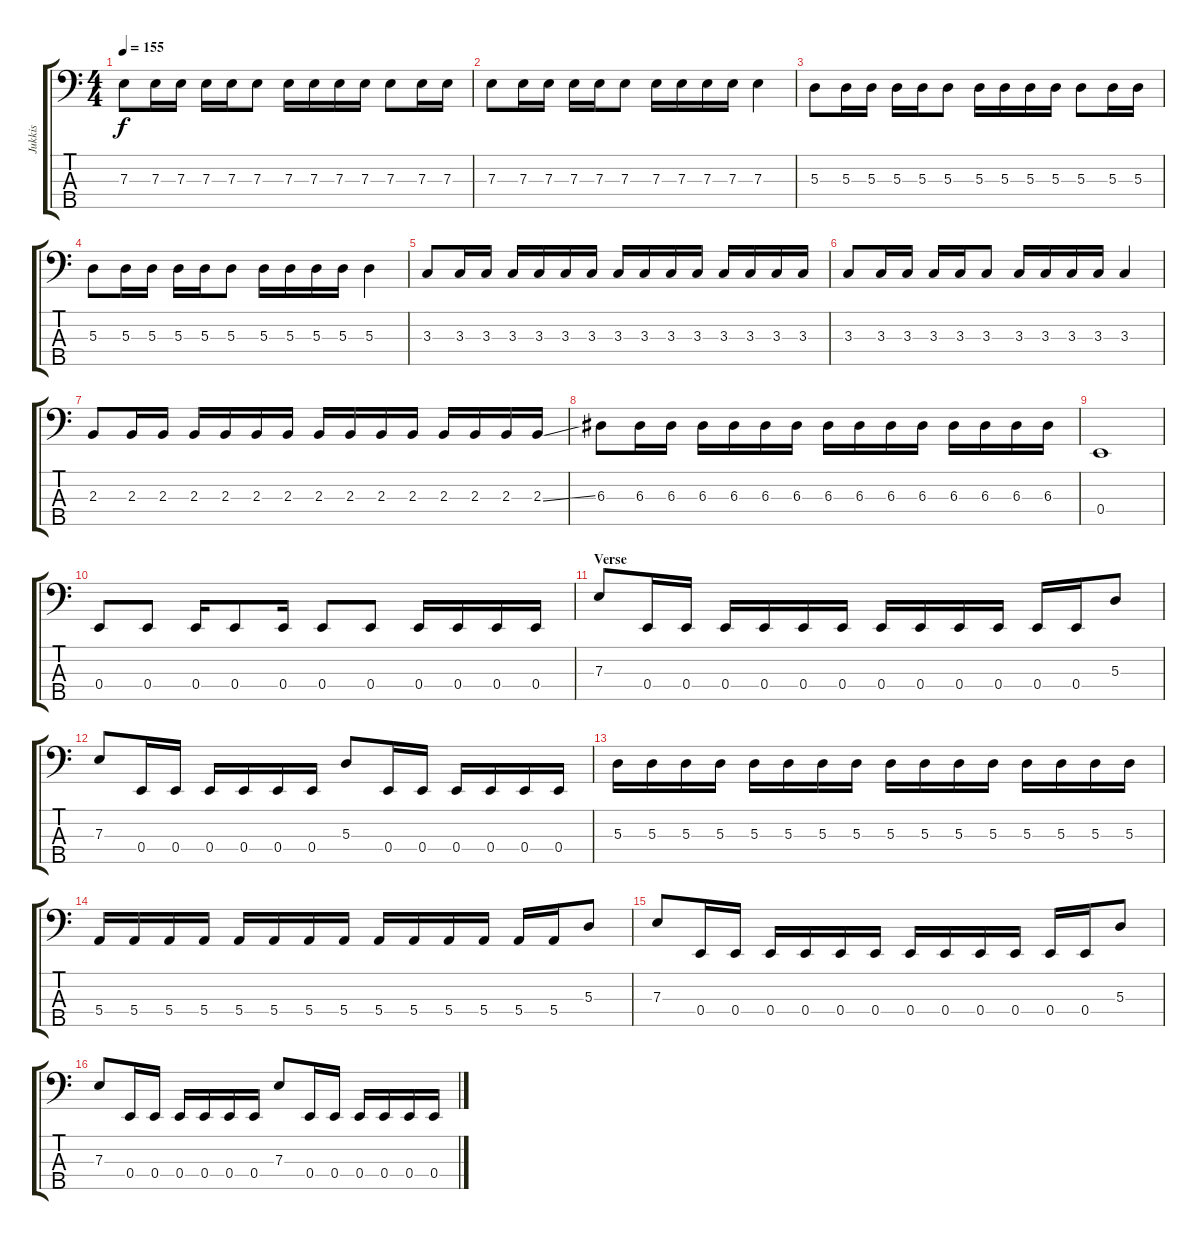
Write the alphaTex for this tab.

\track ("Jukkis" "Jukkis") {instrument electricbasspick}
\staff {score tabs}
\tuning (G2 D2 A1 E1 B0) {hide}
\ts (4 4)
\tempo 155
\clef f4
\ks c
7.3.8{dy f} 7.3.16 7.3.16 7.3.16 7.3.16 7.3.8 7.3.16 7.3.16 7.3.16 7.3.16 7.3.8 7.3.16 7.3.16 |
7.3.8 7.3.16 7.3.16 7.3.16 7.3.16 7.3.8 7.3.16 7.3.16 7.3.16 7.3.16 7.3.4 |
5.3.8 5.3.16 5.3.16 5.3.16 5.3.16 5.3.8 5.3.16 5.3.16 5.3.16 5.3.16 5.3.8 5.3.16 5.3.16 |
5.3.8 5.3.16 5.3.16 5.3.16 5.3.16 5.3.8 5.3.16 5.3.16 5.3.16 5.3.16 5.3.4 |
3.3.8 3.3.16 3.3.16 3.3.16 3.3.16 3.3.16 3.3.16 3.3.16 3.3.16 3.3.16 3.3.16 3.3.16 3.3.16 3.3.16 3.3.16 |
3.3.8 3.3.16 3.3.16 3.3.16 3.3.16 3.3.8 3.3.16 3.3.16 3.3.16 3.3.16 3.3.4 |
2.3.8 2.3.16 2.3.16 2.3.16 2.3.16 2.3.16 2.3.16 2.3.16 2.3.16 2.3.16 2.3.16 2.3.16 2.3.16 2.3.16 2.3{ss}.16 |
6.3.8 6.3.16 6.3.16 6.3.16 6.3.16 6.3.16 6.3.16 6.3.16 6.3.16 6.3.16 6.3.16 6.3.16 6.3.16 6.3.16 6.3.16 |
0.4.1 |
0.4.8 0.4.8 0.4.16 0.4.8 0.4.16 0.4.8 0.4.8 0.4.16 0.4.16 0.4.16 0.4.16 |
\section ("" "Verse")
7.3.8 0.4.16 0.4.16 0.4.16 0.4.16 0.4.16 0.4.16 0.4.16 0.4.16 0.4.16 0.4.16 0.4.16 0.4.16 5.3.8 |
7.3.8 0.4.16 0.4.16 0.4.16 0.4.16 0.4.16 0.4.16 5.3.8 0.4.16 0.4.16 0.4.16 0.4.16 0.4.16 0.4.16 |
5.3.16 5.3.16 5.3.16 5.3.16 5.3.16 5.3.16 5.3.16 5.3.16 5.3.16 5.3.16 5.3.16 5.3.16 5.3.16 5.3.16 5.3.16 5.3.16 |
5.4.16 5.4.16 5.4.16 5.4.16 5.4.16 5.4.16 5.4.16 5.4.16 5.4.16 5.4.16 5.4.16 5.4.16 5.4.16 5.4.16 5.3.8 |
7.3.8 0.4.16 0.4.16 0.4.16 0.4.16 0.4.16 0.4.16 0.4.16 0.4.16 0.4.16 0.4.16 0.4.16 0.4.16 5.3.8 |
7.3.8 0.4.16 0.4.16 0.4.16 0.4.16 0.4.16 0.4.16 7.3.8 0.4.16 0.4.16 0.4.16 0.4.16 0.4.16 0.4.16
